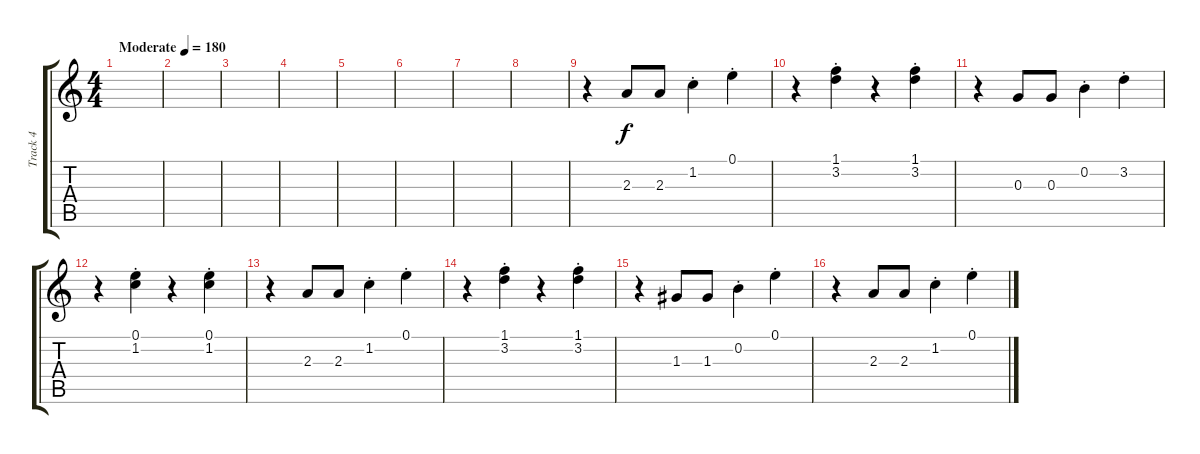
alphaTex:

\track ("Track 4" "Track 4") {instrument electricguitarmuted}
\staff {score tabs}
\tuning (E4 B3 G3 D3 A2 E2) {hide}
\ts (4 4)
\tempo (180 "Moderate")
\clef g2
\ks c
|
|
|
|
|
|
|
|
r.4 2.3.8 2.3.8 1.2{st}.4 0.1{st}.4 |
r.4 (1.1{st} 3.2{st}).4 r.4 (1.1{st} 3.2{st}).4 |
r.4 0.3.8 0.3.8 0.2{st}.4 3.2{st}.4 |
r.4 (0.1{st} 1.2{st}).4 r.4 (0.1{st} 1.2{st}).4 |
r.4 2.3.8 2.3.8 1.2{st}.4 0.1{st}.4 |
r.4 (1.1{st} 3.2{st}).4 r.4 (1.1{st} 3.2{st}).4 |
r.4 1.3.8 1.3.8 0.2{st}.4 0.1{st}.4 |
r.4 2.3.8 2.3.8 1.2{st}.4 0.1{st}.4
